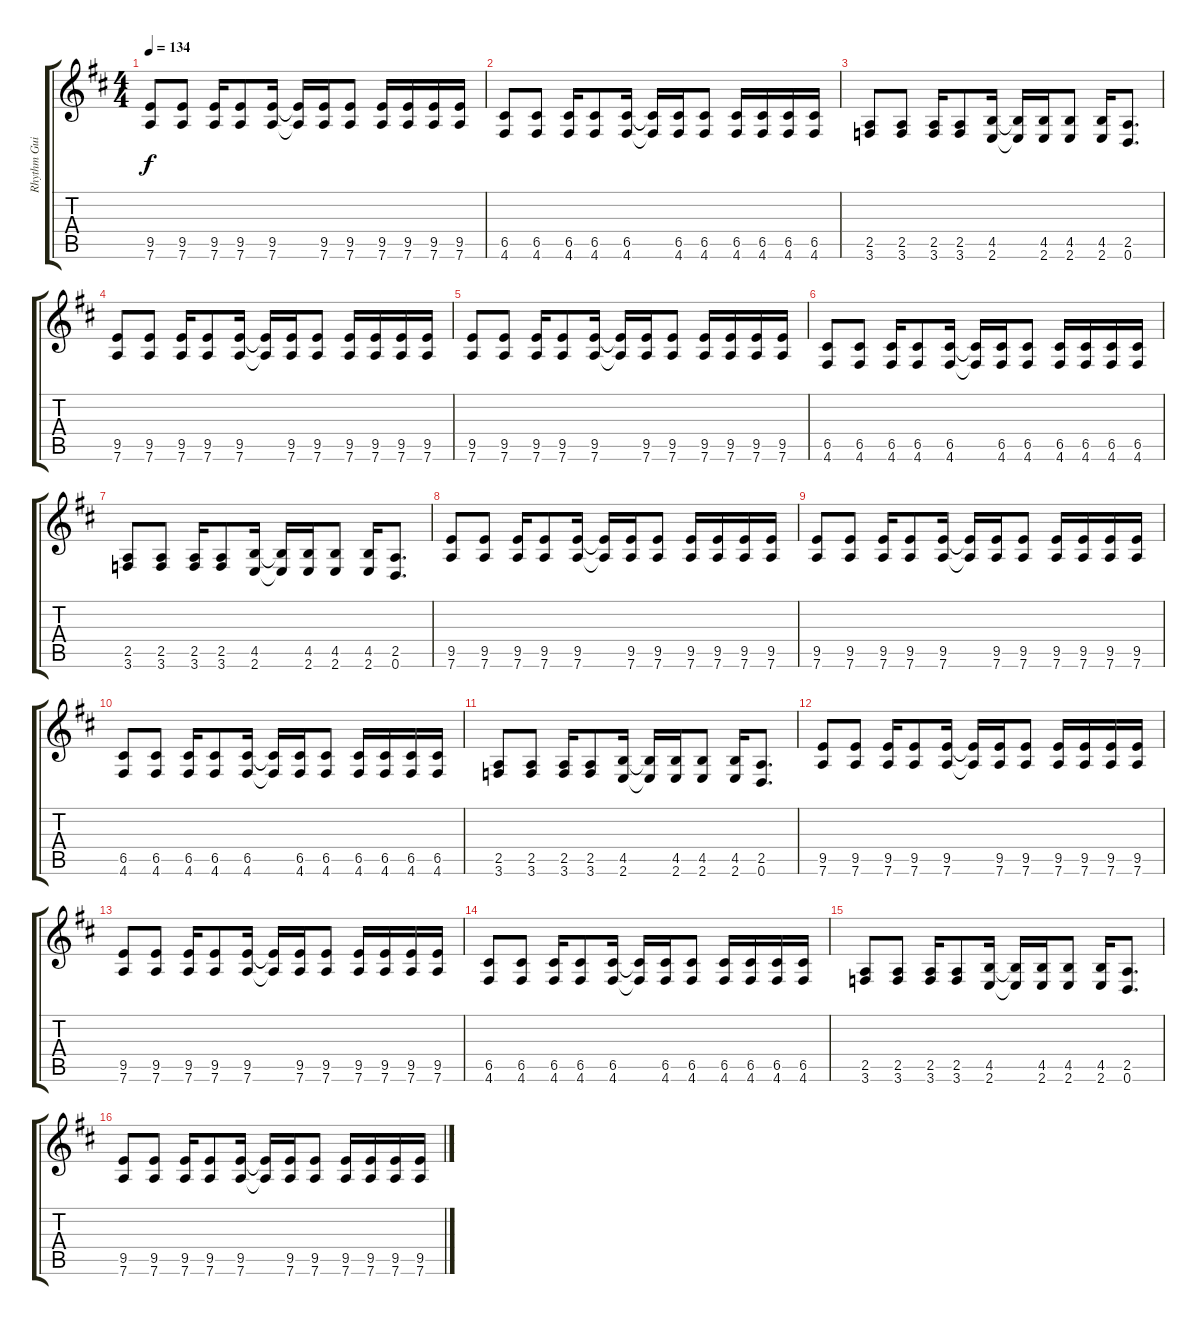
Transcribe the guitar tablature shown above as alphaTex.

\track ("Rhythm Guitar 2" "Rhythm Gui") {instrument distortionguitar}
\staff {score tabs}
\tuning (D4 A3 F3 C3 G2 D2) {hide}
\ts (4 4)
\tempo 134
\clef g2
\ks bminor
(9.5 7.6).8{dy f} (9.5 7.6).8 (9.5 7.6).16 (9.5 7.6).8 (9.5 7.6).16 (9.5{t} 7.6{t}).16 (9.5 7.6).16 (9.5 7.6).8 (9.5 7.6).16 (9.5 7.6).16 (9.5 7.6).16 (9.5 7.6).16 |
(6.5 4.6).8 (6.5 4.6).8 (6.5 4.6).16 (6.5 4.6).8 (6.5 4.6).16 (6.5{t} 4.6{t}).16 (6.5 4.6).16 (6.5 4.6).8 (6.5 4.6).16 (6.5 4.6).16 (6.5 4.6).16 (6.5 4.6).16 |
(2.5 3.6).8 (2.5 3.6).8 (2.5 3.6).16 (2.5 3.6).8 (4.5 2.6).16 (4.5{t} 2.6{t}).16 (4.5 2.6).16 (4.5 2.6).8 (4.5 2.6).16 (2.5 0.6).8{d} |
(9.5 7.6).8 (9.5 7.6).8 (9.5 7.6).16 (9.5 7.6).8 (9.5 7.6).16 (9.5{t} 7.6{t}).16 (9.5 7.6).16 (9.5 7.6).8 (9.5 7.6).16 (9.5 7.6).16 (9.5 7.6).16 (9.5 7.6).16 |
(9.5 7.6).8 (9.5 7.6).8 (9.5 7.6).16 (9.5 7.6).8 (9.5 7.6).16 (9.5{t} 7.6{t}).16 (9.5 7.6).16 (9.5 7.6).8 (9.5 7.6).16 (9.5 7.6).16 (9.5 7.6).16 (9.5 7.6).16 |
(6.5 4.6).8 (6.5 4.6).8 (6.5 4.6).16 (6.5 4.6).8 (6.5 4.6).16 (6.5{t} 4.6{t}).16 (6.5 4.6).16 (6.5 4.6).8 (6.5 4.6).16 (6.5 4.6).16 (6.5 4.6).16 (6.5 4.6).16 |
(2.5 3.6).8 (2.5 3.6).8 (2.5 3.6).16 (2.5 3.6).8 (4.5 2.6).16 (4.5{t} 2.6{t}).16 (4.5 2.6).16 (4.5 2.6).8 (4.5 2.6).16 (2.5 0.6).8{d} |
(9.5 7.6).8 (9.5 7.6).8 (9.5 7.6).16 (9.5 7.6).8 (9.5 7.6).16 (9.5{t} 7.6{t}).16 (9.5 7.6).16 (9.5 7.6).8 (9.5 7.6).16 (9.5 7.6).16 (9.5 7.6).16 (9.5 7.6).16 |
(9.5 7.6).8 (9.5 7.6).8 (9.5 7.6).16 (9.5 7.6).8 (9.5 7.6).16 (9.5{t} 7.6{t}).16 (9.5 7.6).16 (9.5 7.6).8 (9.5 7.6).16 (9.5 7.6).16 (9.5 7.6).16 (9.5 7.6).16 |
(6.5 4.6).8 (6.5 4.6).8 (6.5 4.6).16 (6.5 4.6).8 (6.5 4.6).16 (6.5{t} 4.6{t}).16 (6.5 4.6).16 (6.5 4.6).8 (6.5 4.6).16 (6.5 4.6).16 (6.5 4.6).16 (6.5 4.6).16 |
(2.5 3.6).8 (2.5 3.6).8 (2.5 3.6).16 (2.5 3.6).8 (4.5 2.6).16 (4.5{t} 2.6{t}).16 (4.5 2.6).16 (4.5 2.6).8 (4.5 2.6).16 (2.5 0.6).8{d} |
(9.5 7.6).8 (9.5 7.6).8 (9.5 7.6).16 (9.5 7.6).8 (9.5 7.6).16 (9.5{t} 7.6{t}).16 (9.5 7.6).16 (9.5 7.6).8 (9.5 7.6).16 (9.5 7.6).16 (9.5 7.6).16 (9.5 7.6).16 |
(9.5 7.6).8 (9.5 7.6).8 (9.5 7.6).16 (9.5 7.6).8 (9.5 7.6).16 (9.5{t} 7.6{t}).16 (9.5 7.6).16 (9.5 7.6).8 (9.5 7.6).16 (9.5 7.6).16 (9.5 7.6).16 (9.5 7.6).16 |
(6.5 4.6).8 (6.5 4.6).8 (6.5 4.6).16 (6.5 4.6).8 (6.5 4.6).16 (6.5{t} 4.6{t}).16 (6.5 4.6).16 (6.5 4.6).8 (6.5 4.6).16 (6.5 4.6).16 (6.5 4.6).16 (6.5 4.6).16 |
(2.5 3.6).8 (2.5 3.6).8 (2.5 3.6).16 (2.5 3.6).8 (4.5 2.6).16 (4.5{t} 2.6{t}).16 (4.5 2.6).16 (4.5 2.6).8 (4.5 2.6).16 (2.5 0.6).8{d} |
(9.5 7.6).8 (9.5 7.6).8 (9.5 7.6).16 (9.5 7.6).8 (9.5 7.6).16 (9.5{t} 7.6{t}).16 (9.5 7.6).16 (9.5 7.6).8 (9.5 7.6).16 (9.5 7.6).16 (9.5 7.6).16 (9.5 7.6).16
